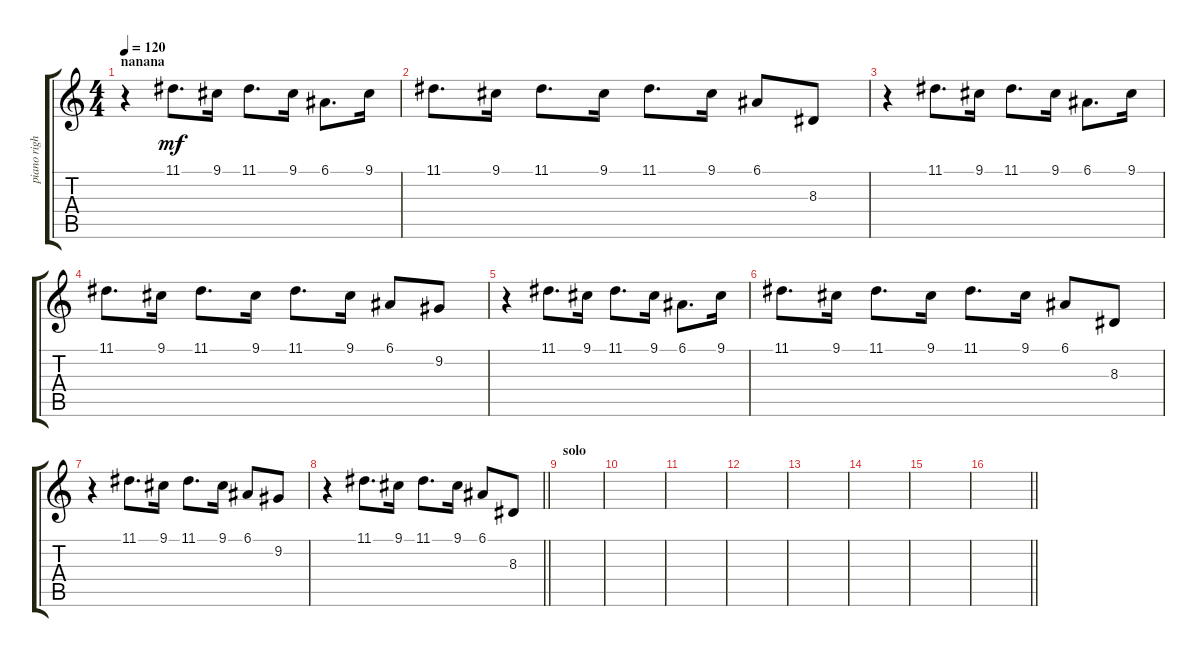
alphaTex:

\track ("piano right" "piano righ") {instrument acousticgrandpiano}
\staff {score tabs}
\tuning (E4 B3 G3 D3 A2 D2) {hide}
\ts (4 4)
\section ("" "nanana")
\tempo 120
\clef g2
\ks c
r.4{dy mf} 11.1.8{d} 9.1.16 11.1.8{d} 9.1.16 6.1.8{d} 9.1.16 |
11.1.8{d} 9.1.16 11.1.8{d} 9.1.16 11.1.8{d} 9.1.16 6.1.8 8.3.8 |
r.4 11.1.8{d} 9.1.16 11.1.8{d} 9.1.16 6.1.8{d} 9.1.16 |
11.1.8{d} 9.1.16 11.1.8{d} 9.1.16 11.1.8{d} 9.1.16 6.1.8 9.2.8 |
r.4 11.1.8{d} 9.1.16 11.1.8{d} 9.1.16 6.1.8{d} 9.1.16 |
11.1.8{d} 9.1.16 11.1.8{d} 9.1.16 11.1.8{d} 9.1.16 6.1.8 8.3.8 |
r.4 11.1.8{d} 9.1.16 11.1.8{d} 9.1.16 6.1.8 9.2.8 |
\barLineRight lightlight
r.4 11.1.8{d} 9.1.16 11.1.8{d} 9.1.16 6.1.8 8.3.8 |
\section ("" "solo")
|
|
|
|
|
|
|
\barLineRight lightlight
